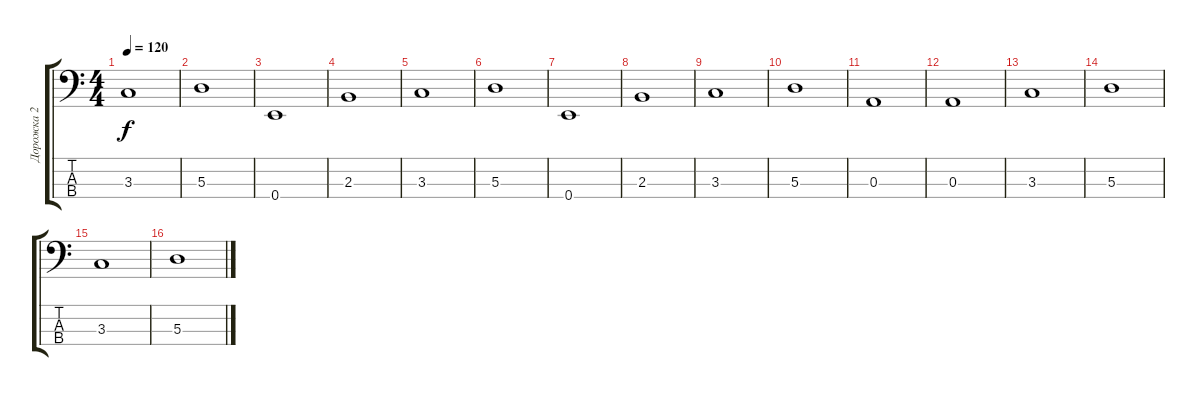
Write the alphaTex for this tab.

\track ("Дорожка 2" "Дорожка 2") {instrument electricbassfinger}
\staff {score tabs}
\tuning (G2 D2 A1 E1) {hide}
\ts (4 4)
\tempo 120
\clef f4
\ks c
3.3.1{dy f} |
5.3.1 |
0.4.1 |
2.3.1 |
3.3.1 |
5.3.1 |
0.4.1 |
2.3.1 |
3.3.1 |
5.3.1 |
0.3.1 |
0.3.1 |
3.3.1 |
5.3.1 |
3.3.1 |
5.3.1
